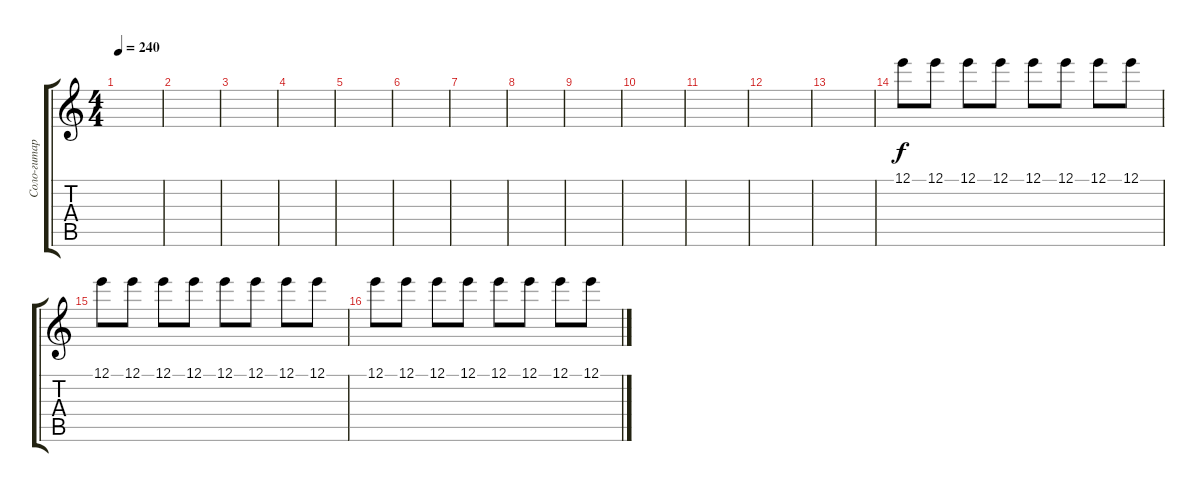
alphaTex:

\track ("Соло-гитара" "Соло-гитар") {instrument distortionguitar}
\staff {score tabs}
\tuning (E4 B3 G3 D3 A2 E2) {hide}
\ts (4 4)
\tempo 240
\clef g2
\ks c
|
|
|
|
|
|
|
|
|
|
|
|
|
12.1.8 12.1.8 12.1.8 12.1.8 12.1.8 12.1.8 12.1.8 12.1.8 |
12.1.8 12.1.8 12.1.8 12.1.8 12.1.8 12.1.8 12.1.8 12.1.8 |
12.1.8 12.1.8 12.1.8 12.1.8 12.1.8 12.1.8 12.1.8 12.1.8
